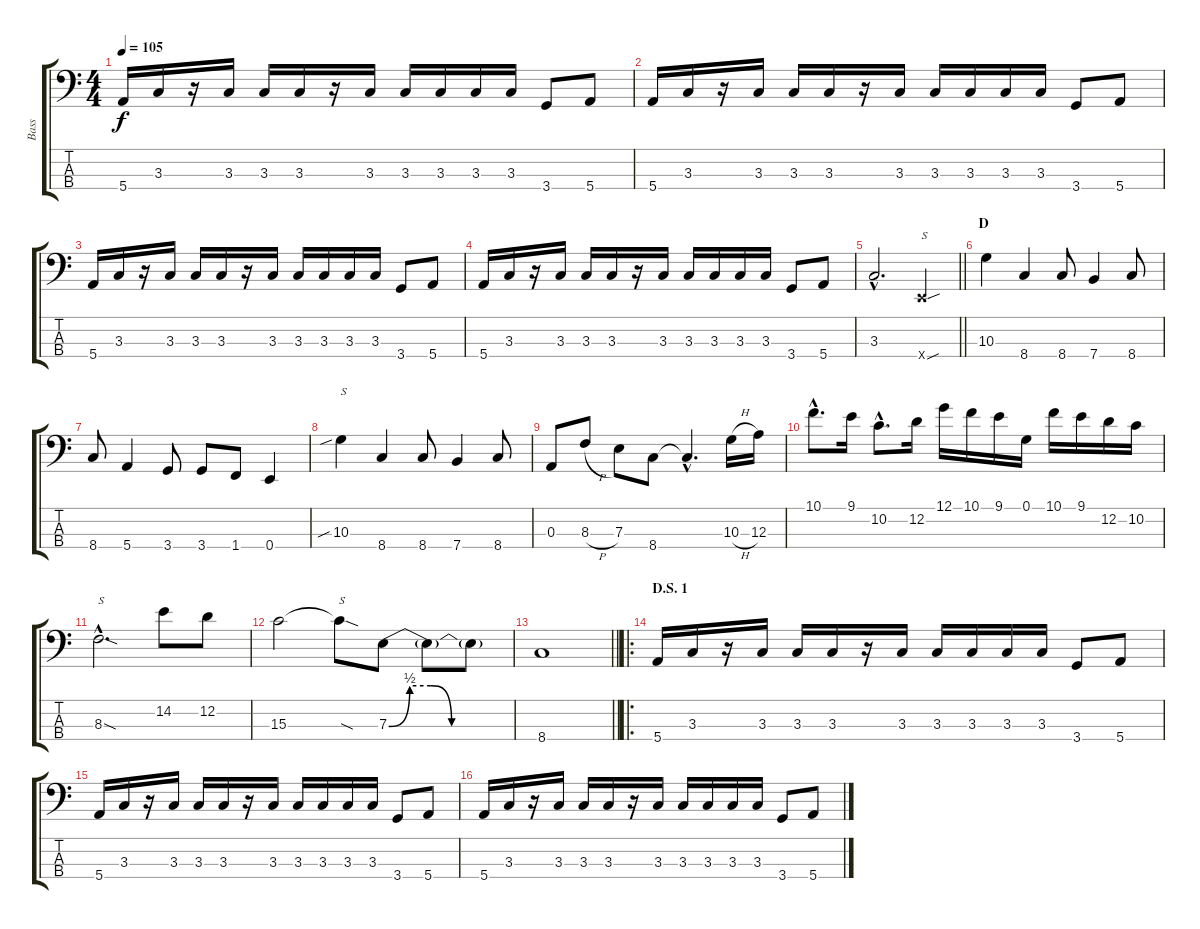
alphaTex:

\track ("Bass" "Bass") {instrument electricbassfinger}
\staff {score tabs}
\tuning (G2 D2 A1 E1) {hide}
\ts (4 4)
\tempo 105
\clef f4
\ks c
5.4.16{dy f} 3.3.16 r.16 3.3.16 3.3.16 3.3.16 r.16 3.3.16 3.3.16 3.3.16 3.3.16 3.3.16 3.4.8 5.4.8 |
5.4.16 3.3.16 r.16 3.3.16 3.3.16 3.3.16 r.16 3.3.16 3.3.16 3.3.16 3.3.16 3.3.16 3.4.8 5.4.8 |
5.4.16 3.3.16 r.16 3.3.16 3.3.16 3.3.16 r.16 3.3.16 3.3.16 3.3.16 3.3.16 3.3.16 3.4.8 5.4.8 |
5.4.16 3.3.16 r.16 3.3.16 3.3.16 3.3.16 r.16 3.3.16 3.3.16 3.3.16 3.3.16 3.3.16 3.4.8 5.4.8 |
\barLineRight lightlight
3.3{hac}.2{d} 0.4{sou x}.4{txt "S" volume 16} |
\section ("" "D")
10.3.4 8.4.4 8.4.8 7.4.4 8.4.8 |
8.4.8 5.4.4 3.4.8 3.4.8 1.4.8 0.4.4 |
10.3{sib}.4{txt "S"} 8.4.4 8.4.8 7.4.4 8.4.8 |
0.3.8 8.3{h}.8 7.3.8 8.4.8 8.4{hac t}.4{d} 10.3{h}.16 12.3.16 |
10.1{hac}.8{d} 9.1.16 10.2{hac}.8{d} 12.2.16 12.1.16 10.1.16 9.1.16 0.1.16 10.1.16 9.1.16 12.2.16 10.2.16 |
8.3{sod hac}.2{d txt "S"} 14.2.8 12.2.8 |
15.3.2 15.3{sod t}.8{txt "S"} 7.3{be (custom 0 0 10 2 20 2 30 0 60 0)}.8 7.3{t}.8 7.3{t}.8 |
\barLineRight lightlight
8.4.1 |
\ro
\section ("" "D.S. 1")
5.4.16{volume 13} 3.3.16 r.16 3.3.16 3.3.16 3.3.16 r.16 3.3.16 3.3.16 3.3.16 3.3.16 3.3.16 3.4.8 5.4.8 |
5.4.16 3.3.16 r.16 3.3.16 3.3.16 3.3.16 r.16 3.3.16 3.3.16 3.3.16 3.3.16 3.3.16 3.4.8 5.4.8 |
5.4.16 3.3.16 r.16 3.3.16 3.3.16 3.3.16 r.16 3.3.16 3.3.16 3.3.16 3.3.16 3.3.16 3.4.8 5.4.8
